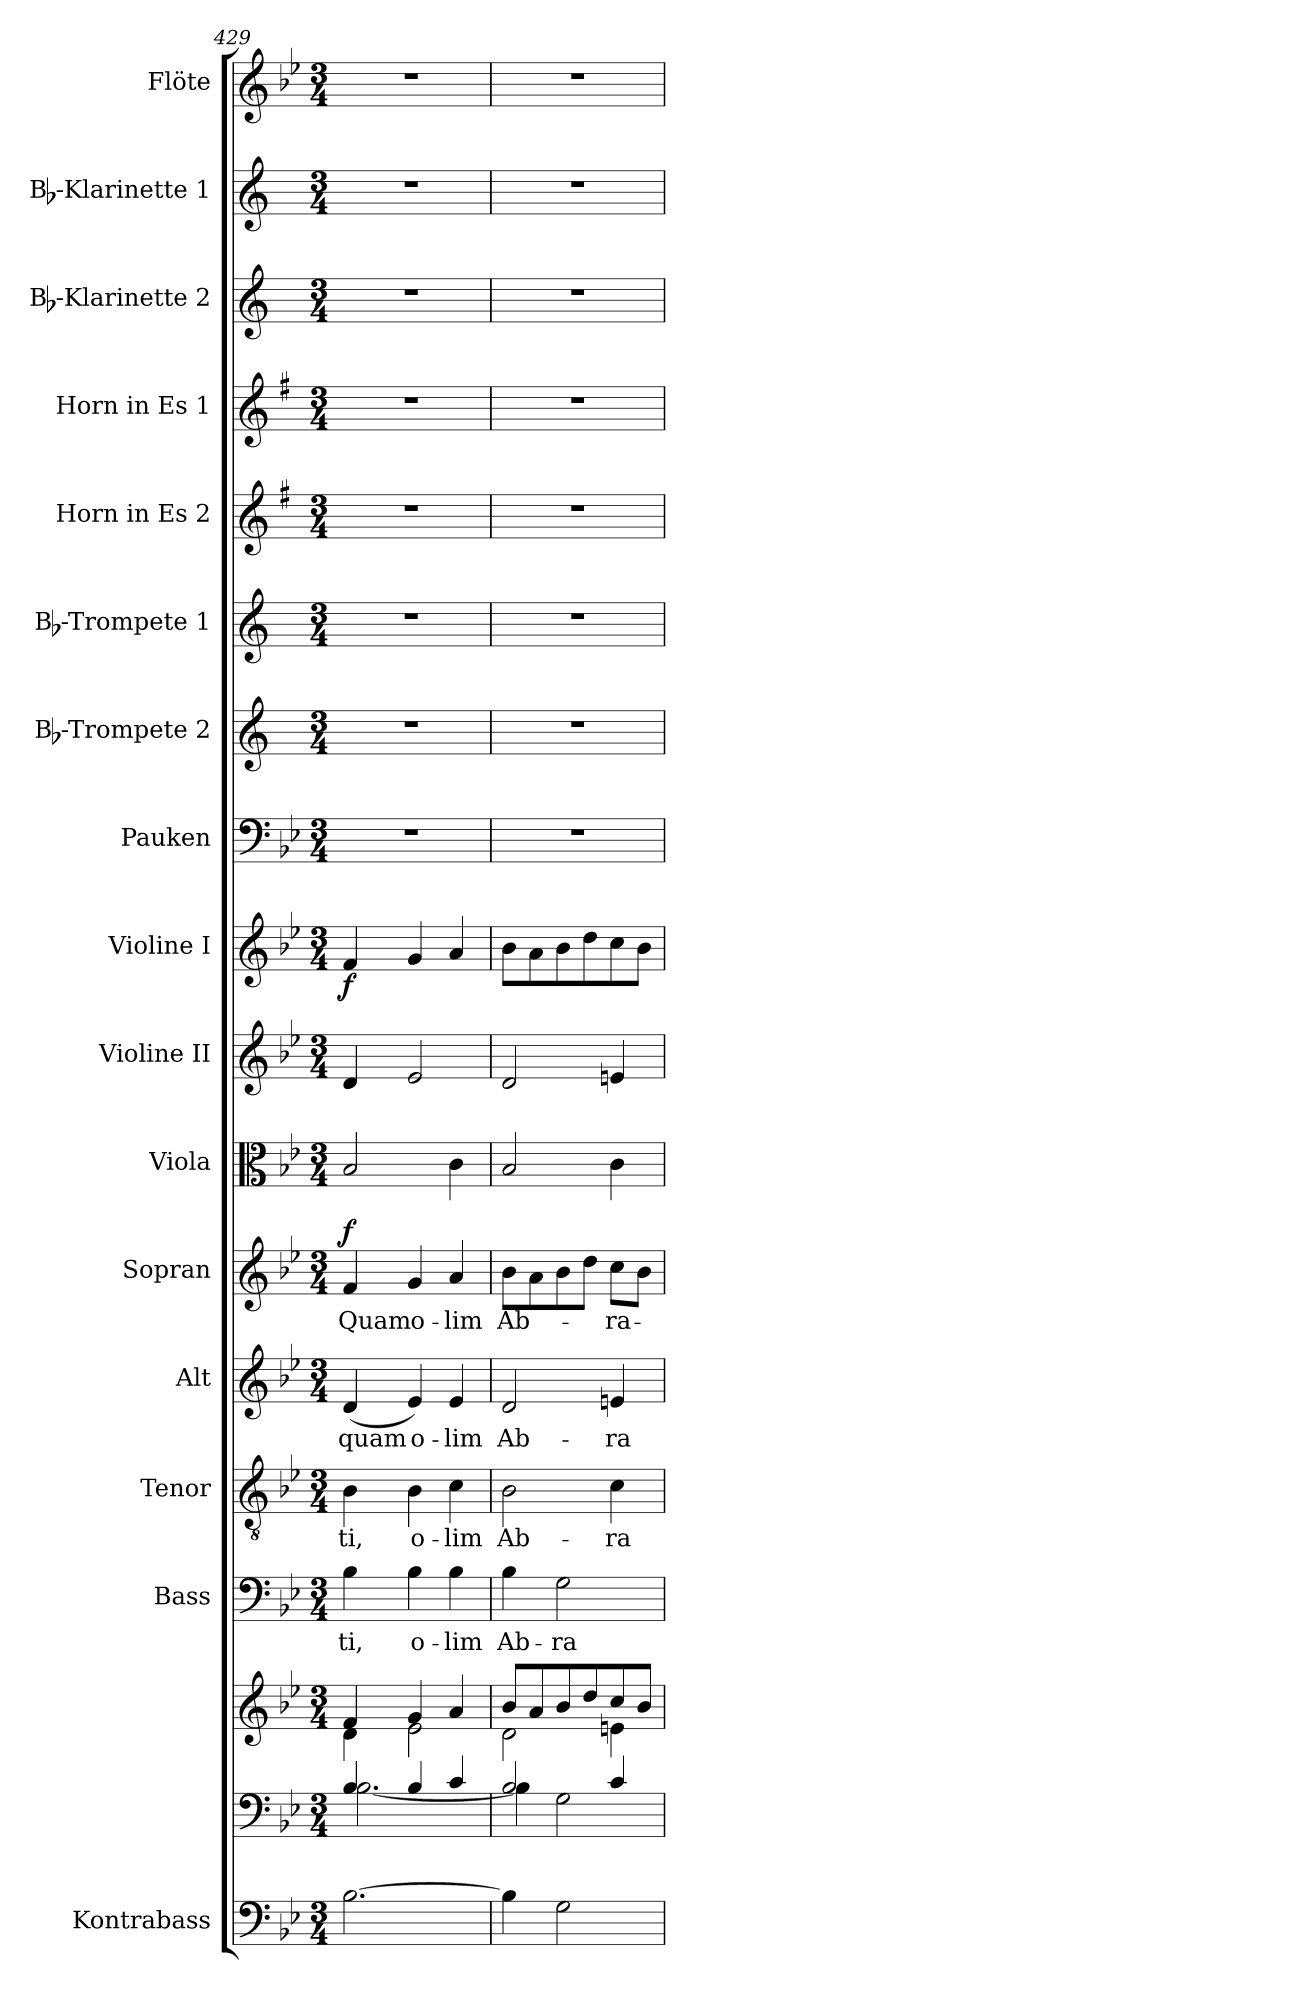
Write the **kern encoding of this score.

**kern	**kern	**kern	**kern	**text	**kern	**text	**kern	**text	**kern	**text	**dynam	**kern	**kern	**kern	**dynam	**kern	**kern	**kern	**kern	**kern	**kern	**kern	**kern
*part17	*part16	*part16	*part15	*part15	*part14	*part14	*part13	*part13	*part12	*part12	*part12	*part11	*part10	*part9	*part9	*part8	*part7	*part6	*part5	*part4	*part3	*part2	*part1
*staff18	*staff17	*staff16	*staff15	*staff15	*staff14	*staff14	*staff13	*staff13	*staff12	*staff12	*staff12	*staff11	*staff10	*staff9	*staff9	*staff8	*staff7	*staff6	*staff5	*staff4	*staff3	*staff2	*staff1
*I"Kontrabass	*	*	*I"Bass	*	*I"Tenor	*	*I"Alt	*	*I"Sopran	*	*	*I"Viola	*I"Violine II	*I"Violine I	*	*I"Pauken	*I"Bb-Trompete 2	*I"Bb-Trompete 1	*I"Horn in Es 2	*I"Horn in Es 1	*I"Bb-Klarinette 2	*I"Bb-Klarinette 1	*I"Flöte
*I'Kb.	*	*	*I'B.	*	*I'T.	*	*I'A.	*	*I'S.	*	*	*I'Vla.	*I'Vl. II	*I'Vl. I	*	*I'Pk.	*I'Bb Trp. 2	*I'Bb Trp. 1	*	*	*I'Bb Kl. 2	*I'Bb Kl. 1	*I'Fl.
*clefF4	*clefF4	*clefG2	*clefF4	*	*clefGv2	*	*clefG2	*	*clefG2	*	*	*clefC3	*clefG2	*clefG2	*	*clefF4	*clefG2	*clefG2	*clefG2	*clefG2	*clefG2	*clefG2	*clefG2
*ITrd7c12	*	*	*	*	*	*	*	*	*	*	*	*	*	*	*	*	*ITrd1c2	*ITrd1c2	*ITrd5c9	*ITrd5c9	*ITrd1c2	*ITrd1c2	*
*k[b-e-]	*k[b-e-]	*k[b-e-]	*k[b-e-]	*	*k[b-e-]	*	*k[b-e-]	*	*k[b-e-]	*	*	*k[b-e-]	*k[b-e-]	*k[b-e-]	*	*k[b-e-]	*k[b-e-]	*k[b-e-]	*k[b-e-]	*k[b-e-]	*k[b-e-]	*k[b-e-]	*k[b-e-]
*B-:	*B-:	*B-:	*B-:	*	*B-:	*	*B-:	*	*B-:	*	*	*B-:	*B-:	*B-:	*	*B-:	*B-:	*B-:	*B-:	*B-:	*B-:	*B-:	*B-:
*M3/4	*M3/4	*M3/4	*M3/4	*	*M3/4	*	*M3/4	*	*M3/4	*	*	*M3/4	*M3/4	*M3/4	*	*M3/4	*M3/4	*M3/4	*M3/4	*M3/4	*M3/4	*M3/4	*M3/4
=429	=429	=429	=429	=429	=429	=429	=429	=429	=429	=429	=429	=429	=429	=429	=429	=429	=429	=429	=429	=429	=429	=429	=429
*	*^	*^	*	*	*	*	*	*	*	*	*	*	*	*	*	*	*	*	*	*	*	*	*
!	!	!	!	!	!	!LO:LY:b	!	!LO:LY:b	!	!LO:LY:b	!	!LO:LY:b	!LO:DY:a	!	!	!	!LO:DY:b	!	!	!	!	!	!	!	!
[2.BB-\	4B-/	[<2.B-\	4f/	4d\	4B-\	-ti,	4B-\	-ti,	(<4d/	quam	4f/	Quam	f	2B-/	4d/	4f/	f	2.r	2.r	2.r	2.r	2.r	2.r	2.r	2.r
!	!	!	!	!	!	!LO:LY:b	!	!LO:LY:b	!	!LO:LY:b	!	!LO:LY:b	!	!	!	!	!	!	!	!	!	!	!	!	!
.	4B-/	.	4g/	2e-\	4B-\	o-	4B-\	o-	4e-/)	o-	4g/	o-	.	.	2e-/	4g/	.	.	.	.	.	.	.	.	.
!	!	!	!	!	!	!LO:LY:b	!	!LO:LY:b	!	!LO:LY:b	!	!LO:LY:b	!	!	!	!	!	!	!	!	!	!	!	!	!
.	4c/	.	4a/	.	4B-\	-lim	4c\	-lim	4e-/	-lim	4a/	-lim	.	4c\	.	4a/	.	.	.	.	.	.	.	.	.
=430	=430	=430	=430	=430	=430	=430	=430	=430	=430	=430	=430	=430	=430	=430	=430	=430	=430	=430	=430	=430	=430	=430	=430	=430	=430
!	!	!	!	!	!	!LO:LY:b	!	!LO:LY:b	!	!LO:LY:b	!	!LO:LY:b	!	!	!	!	!	!	!	!	!	!	!	!	!
4BB-\]	2B-/	4B-\]	8b-/L	2d\	4B-\	Ab-	2B-\	Ab-	2d/	Ab-	8b-\L	Ab-	.	2B-/	2d/	8b-\L	.	2.r	2.r	2.r	2.r	2.r	2.r	2.r	2.r
.	.	.	8a/	.	.	.	.	.	.	.	8a\	.	.	.	.	8a\	.	.	.	.	.	.	.	.	.
!	!	!	!	!	!	!LO:LY:b	!	!	!	!	!	!	!	!	!	!	!	!	!	!	!	!	!	!	!
2GG\	.	2G\	8b-/	.	2G\	-ra-	.	.	.	.	8b-\	.	.	.	.	8b-\	.	.	.	.	.	.	.	.	.
.	.	.	8dd/	.	.	.	.	.	.	.	8dd\J	.	.	.	.	8dd\	.	.	.	.	.	.	.	.	.
!	!	!	!	!	!	!	!	!LO:LY:b	!	!LO:LY:b	!	!LO:LY:b	!	!	!	!	!	!	!	!	!	!	!	!	!
.	4c/	.	8cc/	4en\	.	.	4c\	-ra-	4en/	-ra-	8cc\L	-ra-	.	4c\	4en/	8cc\	.	.	.	.	.	.	.	.	.
.	.	.	8b-/J	.	.	.	.	.	.	.	8b-\J	.	.	.	.	8b-\J	.	.	.	.	.	.	.	.	.
*	*v	*v	*	*	*	*	*	*	*	*	*	*	*	*	*	*	*	*	*	*	*	*	*	*	*
*	*	*v	*v	*	*	*	*	*	*	*	*	*	*	*	*	*	*	*	*	*	*	*	*	*
=	=	=	=	=	=	=	=	=	=	=	=	=	=	=	=	=	=	=	=	=	=	=	=
*-	*-	*-	*-	*-	*-	*-	*-	*-	*-	*-	*-	*-	*-	*-	*-	*-	*-	*-	*-	*-	*-	*-	*-
